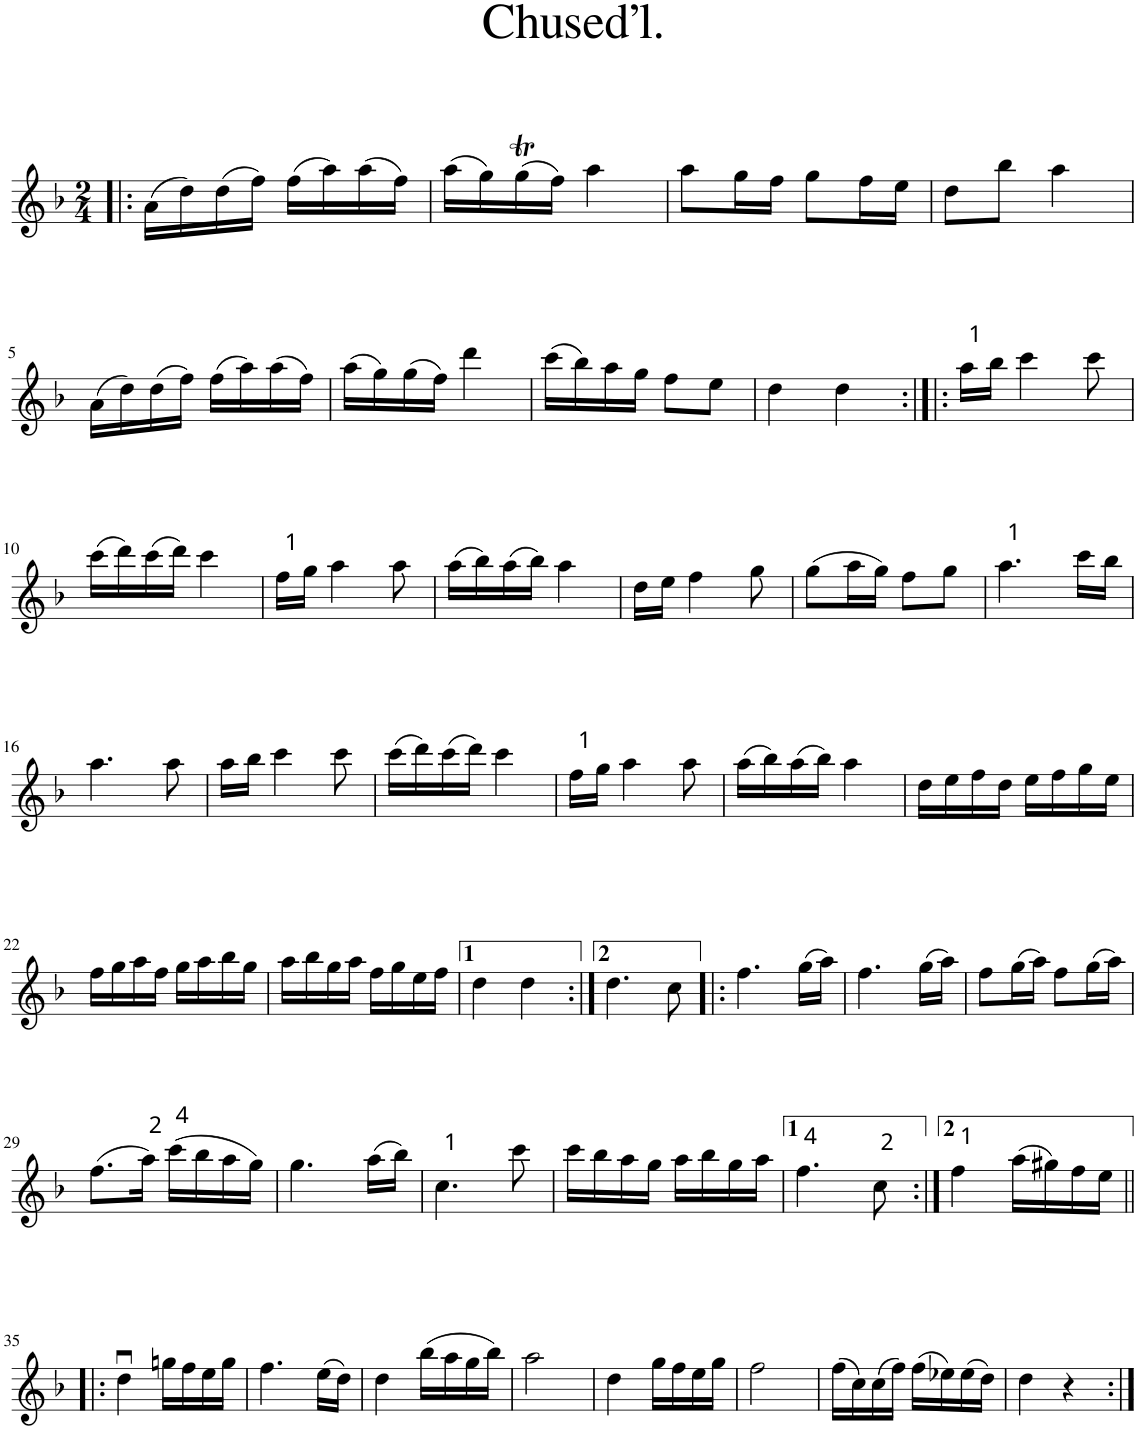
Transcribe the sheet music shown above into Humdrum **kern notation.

**kern
*part1
*staff1
*I"Piano
*I'Pno.
*clefG2
*k[b-]
*d:
*M2/4
=1!|:
(16a\LL
16dd\)
(16dd\
16ff\JJ)
(16ff\LL
16aa\)
(16aa\
16ff\JJ)
=2
(16aa\LL
16gg\)
(16ggT\
16ff\JJ)
4aa\
=3
8aa\L
16gg\L
16ff\JJ
8gg\L
16ff\L
16ee\JJ
=4
8dd\L
8bb-\J
4aa\
!!LO:LB:g=z
=5
(16a\LL
16dd\)
(16dd\
16ff\JJ)
(16ff\LL
16aa\)
(16aa\
16ff\JJ)
=6
(16aa\LL
16gg\)
(16gg\
16ff\JJ)
4ddd\
=7
(16ccc\LL
16bb-\)
16aa\
16gg\JJ
8ff\L
8ee\J
=8
4dd\
4dd\
=9:|!|:
16aa\LL
16bb-\JJ
4ccc\
8ccc\
!!LO:LB:g=z
=10
(16ccc\LL
16ddd\)
(16ccc\
16ddd\JJ)
4ccc\
=11
16ff\LL
16gg\JJ
4aa\
8aa\
=12
(16aa\LL
16bb-\)
(16aa\
16bb-\JJ)
4aa\
=13
16dd\LL
16ee\JJ
4ff\
8gg\
=14
(8gg\L
16aa\L
16gg\JJ)
8ff\L
8gg\J
=15
4.aa\
16ccc\LL
16bb-\JJ
!!LO:LB:g=z
=16
4.aa\
8aa\
=17
16aa\LL
16bb-\JJ
4ccc\
8ccc\
=18
(16ccc\LL
16ddd\)
(16ccc\
16ddd\JJ)
4ccc\
=19
16ff\LL
16gg\JJ
4aa\
8aa\
=20
(16aa\LL
16bb-\)
(16aa\
16bb-\JJ)
4aa\
=21
16dd\LL
16ee\
16ff\
16dd\JJ
16ee\LL
16ff\
16gg\
16ee\JJ
!!LO:LB:g=z
=22
16ff\LL
16gg\
16aa\
16ff\JJ
16gg\LL
16aa\
16bb-\
16gg\JJ
=23
16aa\LL
16bb-\
16gg\
16aa\JJ
16ff\LL
16gg\
16ee\
16ff\JJ
=24
4dd\
4dd\
=25:|!
4.dd\
8cc\
=26!|:
4.ff\
(16gg\LL
16aa\JJ)
=27
4.ff\
(16gg\LL
16aa\JJ)
=28
8ff\L
(16gg\L
16aa\JJ)
8ff\L
(16gg\L
16aa\JJ)
!!LO:LB:g=z
=29
(8.ff\L
16aa\Jk)
(16ccc\LL
16bb-\
16aa\
16gg\JJ)
=30
4.gg\
(16aa\LL
16bb-\JJ)
=31
4.cc\
8ccc\
=32
16ccc\LL
16bb-\
16aa\
16gg\JJ
16aa\LL
16bb-\
16gg\
16aa\JJ
=33
4.ff\
8cc\
=34:|!
4ff\
(16aa\LL
16gg#X\)
16ff\
16ee\JJ
!!LO:LB:g=z
=35!|:
4ddu\
16ggn\LL
16ff\
16ee\
16gg\JJ
=36
4.ff\
(16ee\LL
16dd\JJ)
=37
4dd\
(16bb-\LL
16aa\
16gg\
16bb-\JJ)
=38
2aa\
=39
4dd\
16gg\LL
16ff\
16ee\
16gg\JJ
=40
2ff\
=41
(16ff\LL
16cc\)
(16cc\
16ff\JJ)
(16ff\LL
16ee-X\)
(16ee-\
16dd\JJ)
=42
4dd\
4r
=:|!
*-
